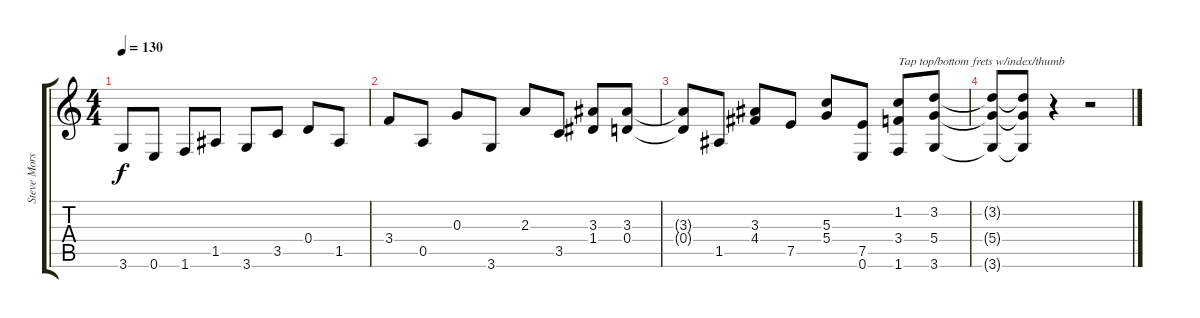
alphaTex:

\track ("Steve Morse" "Steve Mors") {instrument distortionguitar}
\staff {score tabs}
\tuning (E4 B3 G3 D3 A2 E2) {hide}
\ts (4 4)
\tempo 130
\clef g2
\ks c
3.6.8{dy f} 0.6.8 1.6.8 1.5.8 3.6.8 3.5.8 0.4.8 1.5.8 |
3.4.8 0.5.8 0.3.8 3.6.8 2.3.8 3.5.8 (3.3 1.4).8 (3.3 0.4).8 |
(3.3{t} 0.4{t}).8 1.5.8 (3.3 4.4).8 7.5.8 (5.3 5.4).8 (7.5 0.6).8 (1.2 3.4 1.6).8{txt "Tap top/bottom frets w/index/thumb"} (3.2 5.4 3.6).8 |
(3.2{t} 5.4{t} 3.6{t}).8 (3.2{t} 5.4{t} 3.6{t}).8 r.4 r.2
